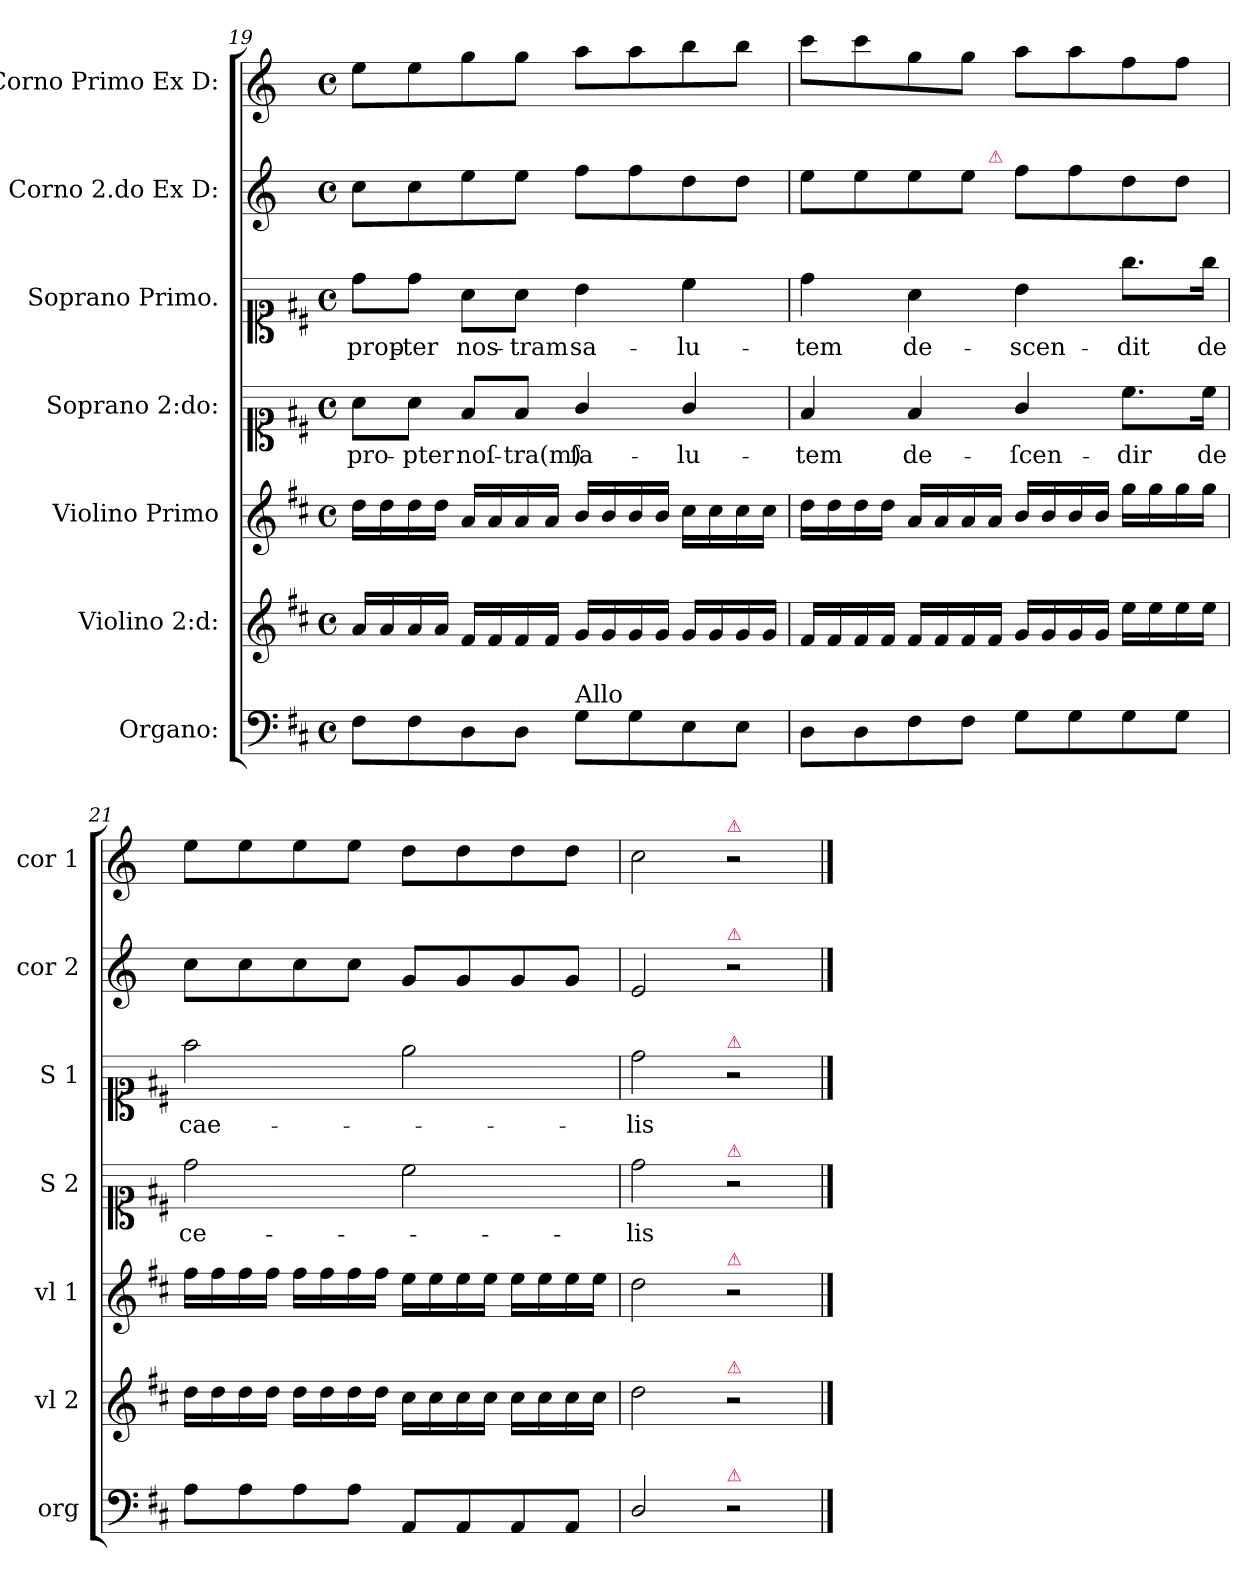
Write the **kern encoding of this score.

**kern	**kern	**kern	**kern	**text	**kern	**text	**kern	**kern
*part7	*part6	*part5	*part4	*part4	*part3	*part3	*part2	*part1
*staff7	*staff6	*staff5	*staff4	*staff4	*staff3	*staff3	*staff2	*staff1
*I"Organo:	*I"Violino 2:d:	*I"Violino Primo	*I"Soprano 2:do:	*	*I"Soprano Primo.	*	*I"Corno 2.do Ex D:	*I"Corno Primo Ex D:
*I'org	*I'vl 2	*I'vl 1	*I'S 2	*	*I'S 1	*	*I'cor 2	*I'cor 1
*clefF4	*clefG2	*clefG2	*clefC1	*	*clefC1	*	*clefG2	*clefG2
*	*	*	*	*	*	*	*ITrd6c10	*ITrd6c10
*k[f#c#]	*k[f#c#]	*k[f#c#]	*k[f#c#]	*	*k[f#c#]	*	*k[f#c#]	*k[f#c#]
*D:	*D:	*D:	*D:	*	*D:	*	*D:	*D:
*M4/4	*M4/4	*M4/4	*M4/4	*	*M4/4	*	*M4/4	*M4/4
*met(c)	*met(c)	*met(c)	*met(c)	*	*met(c)	*	*met(c)	*met(c)
=19	=19	=19	=19	=19	=19	=19	=19	=19
8F#\L	16a/LL	16dd\LL	8a\L	pro-	8dd\L	prop-	8d\L	8f#\L
.	16a/	16dd\	.	.	.	.	.	.
8F#\	16a/	16dd\	8a\J	-pter	8dd\J	-ter	8d\	8f#\
.	16a/JJ	16dd\JJ	.	.	.	.	.	.
8D\	16f#/LL	16a/LL	8f#/L	noſ-	8a\L	nos-	8f#\	8a\
.	16f#/	16a/	.	.	.	.	.	.
8D\J	16f#/	16a/	8f#/J	-tra(m)	8a\J	-tram	8f#\J	8a\J
.	16f#/JJ	16a/JJ	.	.	.	.	.	.
!LO:TX:a:t=Allo	!	!	!	!	!	!	!	!
8G\L	16g/LL	16b/LL	4g/	ſa-	4b\	sa-	8g\L	8b\L
.	16g/	16b/	.	.	.	.	.	.
8G\	16g/	16b/	.	.	.	.	8g\	8b\
.	16g/JJ	16b/JJ	.	.	.	.	.	.
8E\	16g/LL	16cc#\LL	4g/	-lu-	4cc#\	-lu-	8e\	8cc#\
.	16g/	16cc#\	.	.	.	.	.	.
8E\J	16g/	16cc#\	.	.	.	.	8e\J	8cc#\J
.	16g/JJ	16cc#\JJ	.	.	.	.	.	.
=20	=20	=20	=20	=20	=20	=20	=20	=20
*	*	*	*	*	*	*	*^	*
8D\L	16f#/LL	16dd\LL	4f#/	-tem	4dd\	-tem	8f#\L	4..ryy	8dd\L
.	16f#/	16dd\	.	.	.	.	.	.	.
8D\	16f#/	16dd\	.	.	.	.	8f#\	.	8dd\
.	16f#/JJ	16dd\JJ	.	.	.	.	.	.	.
8F#\	16f#/LL	16a/LL	4f#/	de-	4a\	de-	8f#\	.	8a\
.	16f#/	16a/	.	.	.	.	.	.	.
8F#\J	16f#/	16a/	.	.	.	.	8f#\J	.	8a\J
!	!	!	!	!	!	!	!	!LO:TX:a:color=crimson:t=⚠	!
.	16f#/JJ	16a/JJ	.	.	.	.	.	2ryy	.
8G\L	16g/LL	16b/LL	4g/	-ſcen-	4b\	-scen-	8g\L	.	8b\L
.	16g/	16b/	.	.	.	.	.	.	.
8G\	16g/	16b/	.	.	.	.	8g\	.	8b\
.	16g/JJ	16b/JJ	.	.	.	.	.	.	.
8G\	16ee\LL	16gg\LL	8.cc#\L	-dir	8.gg\L	-dit	8e\	.	8g\
.	16ee\	16gg\	.	.	.	.	.	.	.
8G\J	16ee\	16gg\	.	.	.	.	8e\J	.	8g\J
.	16ee\JJ	16gg\JJ	16cc#\Jk	de	16gg\Jk	de	.	16ryy	.
*	*	*	*	*	*	*	*v	*v	*
=21	=21	=21	=21	=21	=21	=21	=21	=21
8A\L	16dd\LL	16ff#\LL	2dd\	ce-	2ff#\	cae-	8d\L	8f#\L
.	16dd\	16ff#\	.	.	.	.	.	.
8A\	16dd\	16ff#\	.	.	.	.	8d\	8f#\
.	16dd\JJ	16ff#\JJ	.	.	.	.	.	.
8A\	16dd\LL	16ff#\LL	.	.	.	.	8d\	8f#\
.	16dd\	16ff#\	.	.	.	.	.	.
8A\J	16dd\	16ff#\	.	.	.	.	8d\J	8f#\J
.	16dd\JJ	16ff#\JJ	.	.	.	.	.	.
8AA/L	16cc#\LL	16ee\LL	2cc#\	.	2ee\	.	8A/L	8e\L
.	16cc#\	16ee\	.	.	.	.	.	.
8AA/	16cc#\	16ee\	.	.	.	.	8A/	8e\
.	16cc#\JJ	16ee\JJ	.	.	.	.	.	.
8AA/	16cc#\LL	16ee\LL	.	.	.	.	8A/	8e\
.	16cc#\	16ee\	.	.	.	.	.	.
8AA/J	16cc#\	16ee\	.	.	.	.	8A/J	8e\J
.	16cc#\JJ	16ee\JJ	.	.	.	.	.	.
=22	=22	=22	=22	=22	=22	=22	=22	=22
2D/	2dd\	2dd\	2dd\	-lis	2dd\	-lis	2F#/	2d\
!	!	!	!	!	!	!	!	!LO:TX:a:color=crimson:t=⚠
!	!	!	!	!	!	!	!LO:TX:a:color=crimson:t=⚠	!
!	!	!	!	!	!LO:TX:a:color=crimson:t=⚠	!	!	!
!	!	!	!LO:TX:a:color=crimson:t=⚠	!	!	!	!	!
!	!	!LO:TX:a:color=crimson:t=⚠	!	!	!	!	!	!
!	!LO:TX:a:color=crimson:t=⚠	!	!	!	!	!	!	!
!LO:TX:a:color=crimson:t=⚠	!	!	!	!	!	!	!	!
2r	2r	2r	2r	.	2r	.	2r	2r
==	==	==	==	==	==	==	==	==
*-	*-	*-	*-	*-	*-	*-	*-	*-
